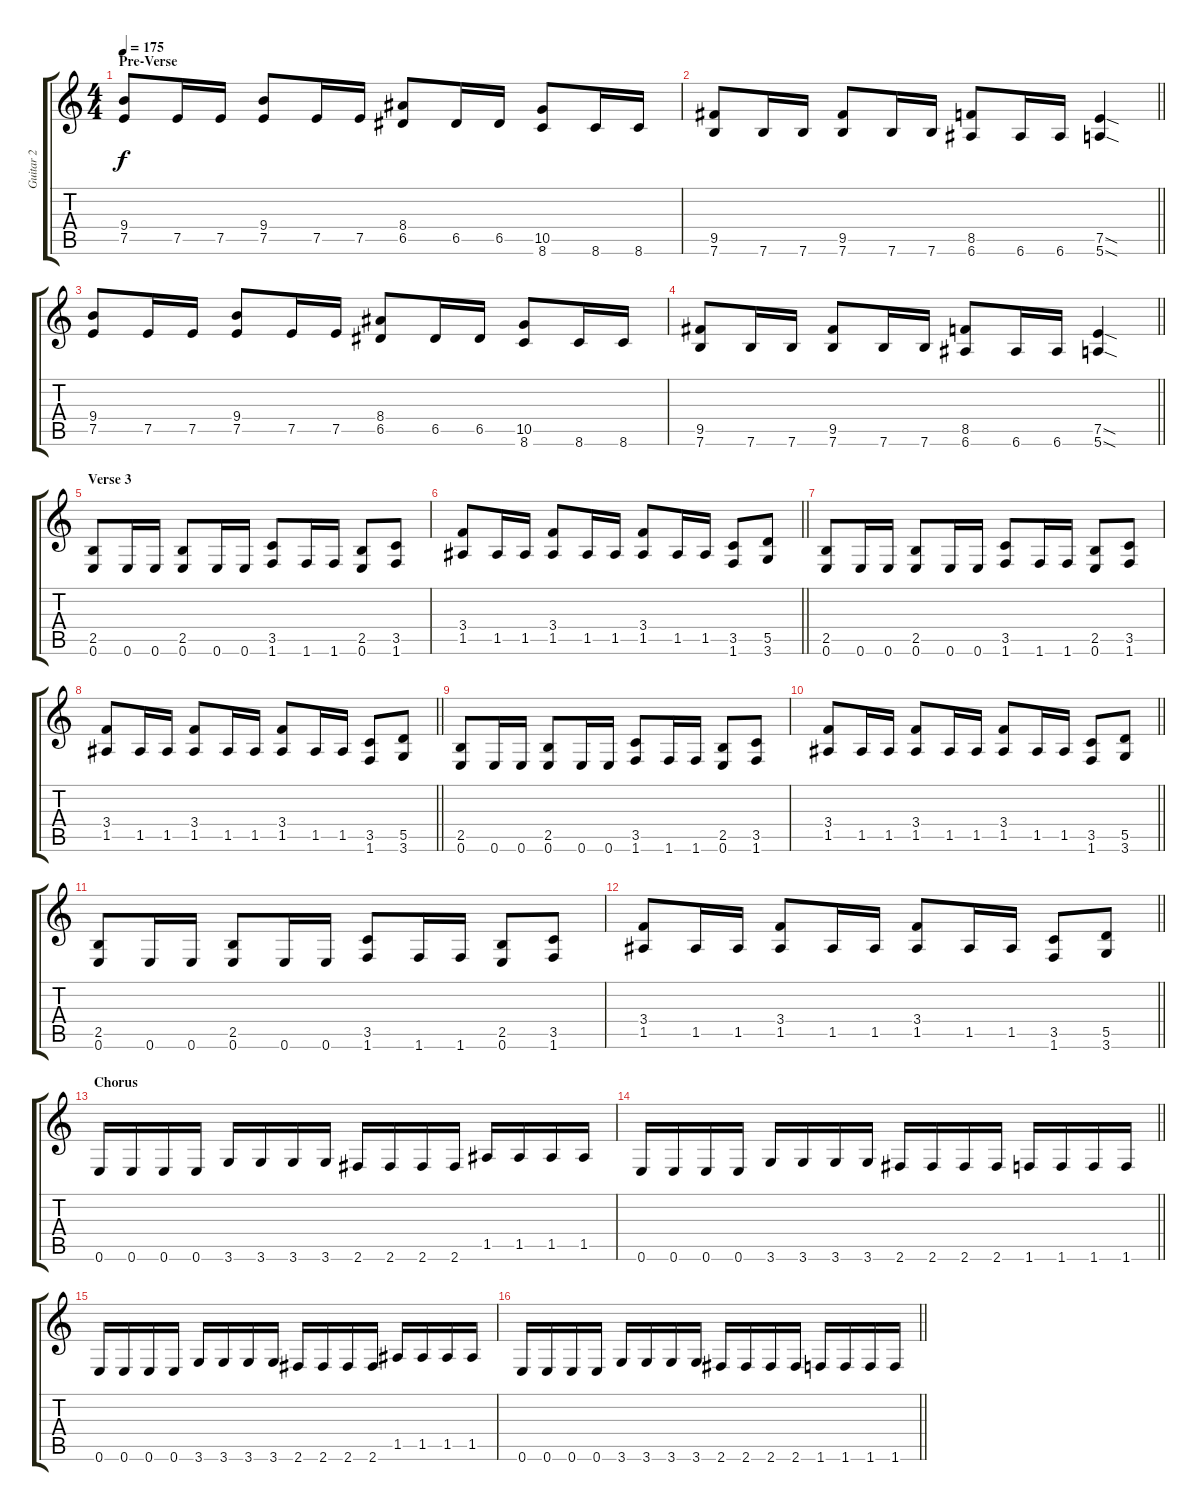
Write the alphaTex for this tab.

\track ("Guitar 2" "Guitar 2") {instrument distortionguitar}
\staff {score tabs}
\tuning (E4 B3 G3 D3 A2 E2) {hide}
\ts (4 4)
\section ("" "Pre-Verse")
\tempo 175
\clef g2
\ks c
(9.4 7.5).8{dy f} 7.5.16 7.5.16 (9.4 7.5).8 7.5.16 7.5.16 (8.4 6.5).8 6.5.16 6.5.16 (10.5 8.6).8 8.6.16 8.6.16 |
\barLineRight lightlight
(9.5 7.6).8 7.6.16 7.6.16 (9.5 7.6).8 7.6.16 7.6.16 (8.5 6.6).8 6.6.16 6.6.16 (7.5{sod} 5.6{sod}).4 |
(9.4 7.5).8 7.5.16 7.5.16 (9.4 7.5).8 7.5.16 7.5.16 (8.4 6.5).8 6.5.16 6.5.16 (10.5 8.6).8 8.6.16 8.6.16 |
\barLineRight lightlight
(9.5 7.6).8 7.6.16 7.6.16 (9.5 7.6).8 7.6.16 7.6.16 (8.5 6.6).8 6.6.16 6.6.16 (7.5{sod} 5.6{sod}).4 |
\section ("" "Verse 3")
(2.5 0.6).8 0.6.16 0.6.16 (2.5 0.6).8 0.6.16 0.6.16 (3.5 1.6).8 1.6.16 1.6.16 (2.5 0.6).8 (3.5 1.6).8 |
\barLineRight lightlight
(3.4 1.5).8 1.5.16 1.5.16 (3.4 1.5).8 1.5.16 1.5.16 (3.4 1.5).8 1.5.16 1.5.16 (3.5 1.6).8 (5.5 3.6).8 |
(2.5 0.6).8 0.6.16 0.6.16 (2.5 0.6).8 0.6.16 0.6.16 (3.5 1.6).8 1.6.16 1.6.16 (2.5 0.6).8 (3.5 1.6).8 |
\barLineRight lightlight
(3.4 1.5).8 1.5.16 1.5.16 (3.4 1.5).8 1.5.16 1.5.16 (3.4 1.5).8 1.5.16 1.5.16 (3.5 1.6).8 (5.5 3.6).8 |
(2.5 0.6).8 0.6.16 0.6.16 (2.5 0.6).8 0.6.16 0.6.16 (3.5 1.6).8 1.6.16 1.6.16 (2.5 0.6).8 (3.5 1.6).8 |
\barLineRight lightlight
(3.4 1.5).8 1.5.16 1.5.16 (3.4 1.5).8 1.5.16 1.5.16 (3.4 1.5).8 1.5.16 1.5.16 (3.5 1.6).8 (5.5 3.6).8 |
(2.5 0.6).8 0.6.16 0.6.16 (2.5 0.6).8 0.6.16 0.6.16 (3.5 1.6).8 1.6.16 1.6.16 (2.5 0.6).8 (3.5 1.6).8 |
\barLineRight lightlight
(3.4 1.5).8 1.5.16 1.5.16 (3.4 1.5).8 1.5.16 1.5.16 (3.4 1.5).8 1.5.16 1.5.16 (3.5 1.6).8 (5.5 3.6).8 |
\section ("" "Chorus")
0.6.16 0.6.16 0.6.16 0.6.16 3.6.16 3.6.16 3.6.16 3.6.16 2.6.16 2.6.16 2.6.16 2.6.16 1.5.16 1.5.16 1.5.16 1.5.16 |
\barLineRight lightlight
0.6.16 0.6.16 0.6.16 0.6.16 3.6.16 3.6.16 3.6.16 3.6.16 2.6.16 2.6.16 2.6.16 2.6.16 1.6.16 1.6.16 1.6.16 1.6.16 |
0.6.16 0.6.16 0.6.16 0.6.16 3.6.16 3.6.16 3.6.16 3.6.16 2.6.16 2.6.16 2.6.16 2.6.16 1.5.16 1.5.16 1.5.16 1.5.16 |
\barLineRight lightlight
0.6.16 0.6.16 0.6.16 0.6.16 3.6.16 3.6.16 3.6.16 3.6.16 2.6.16 2.6.16 2.6.16 2.6.16 1.6.16 1.6.16 1.6.16 1.6.16
